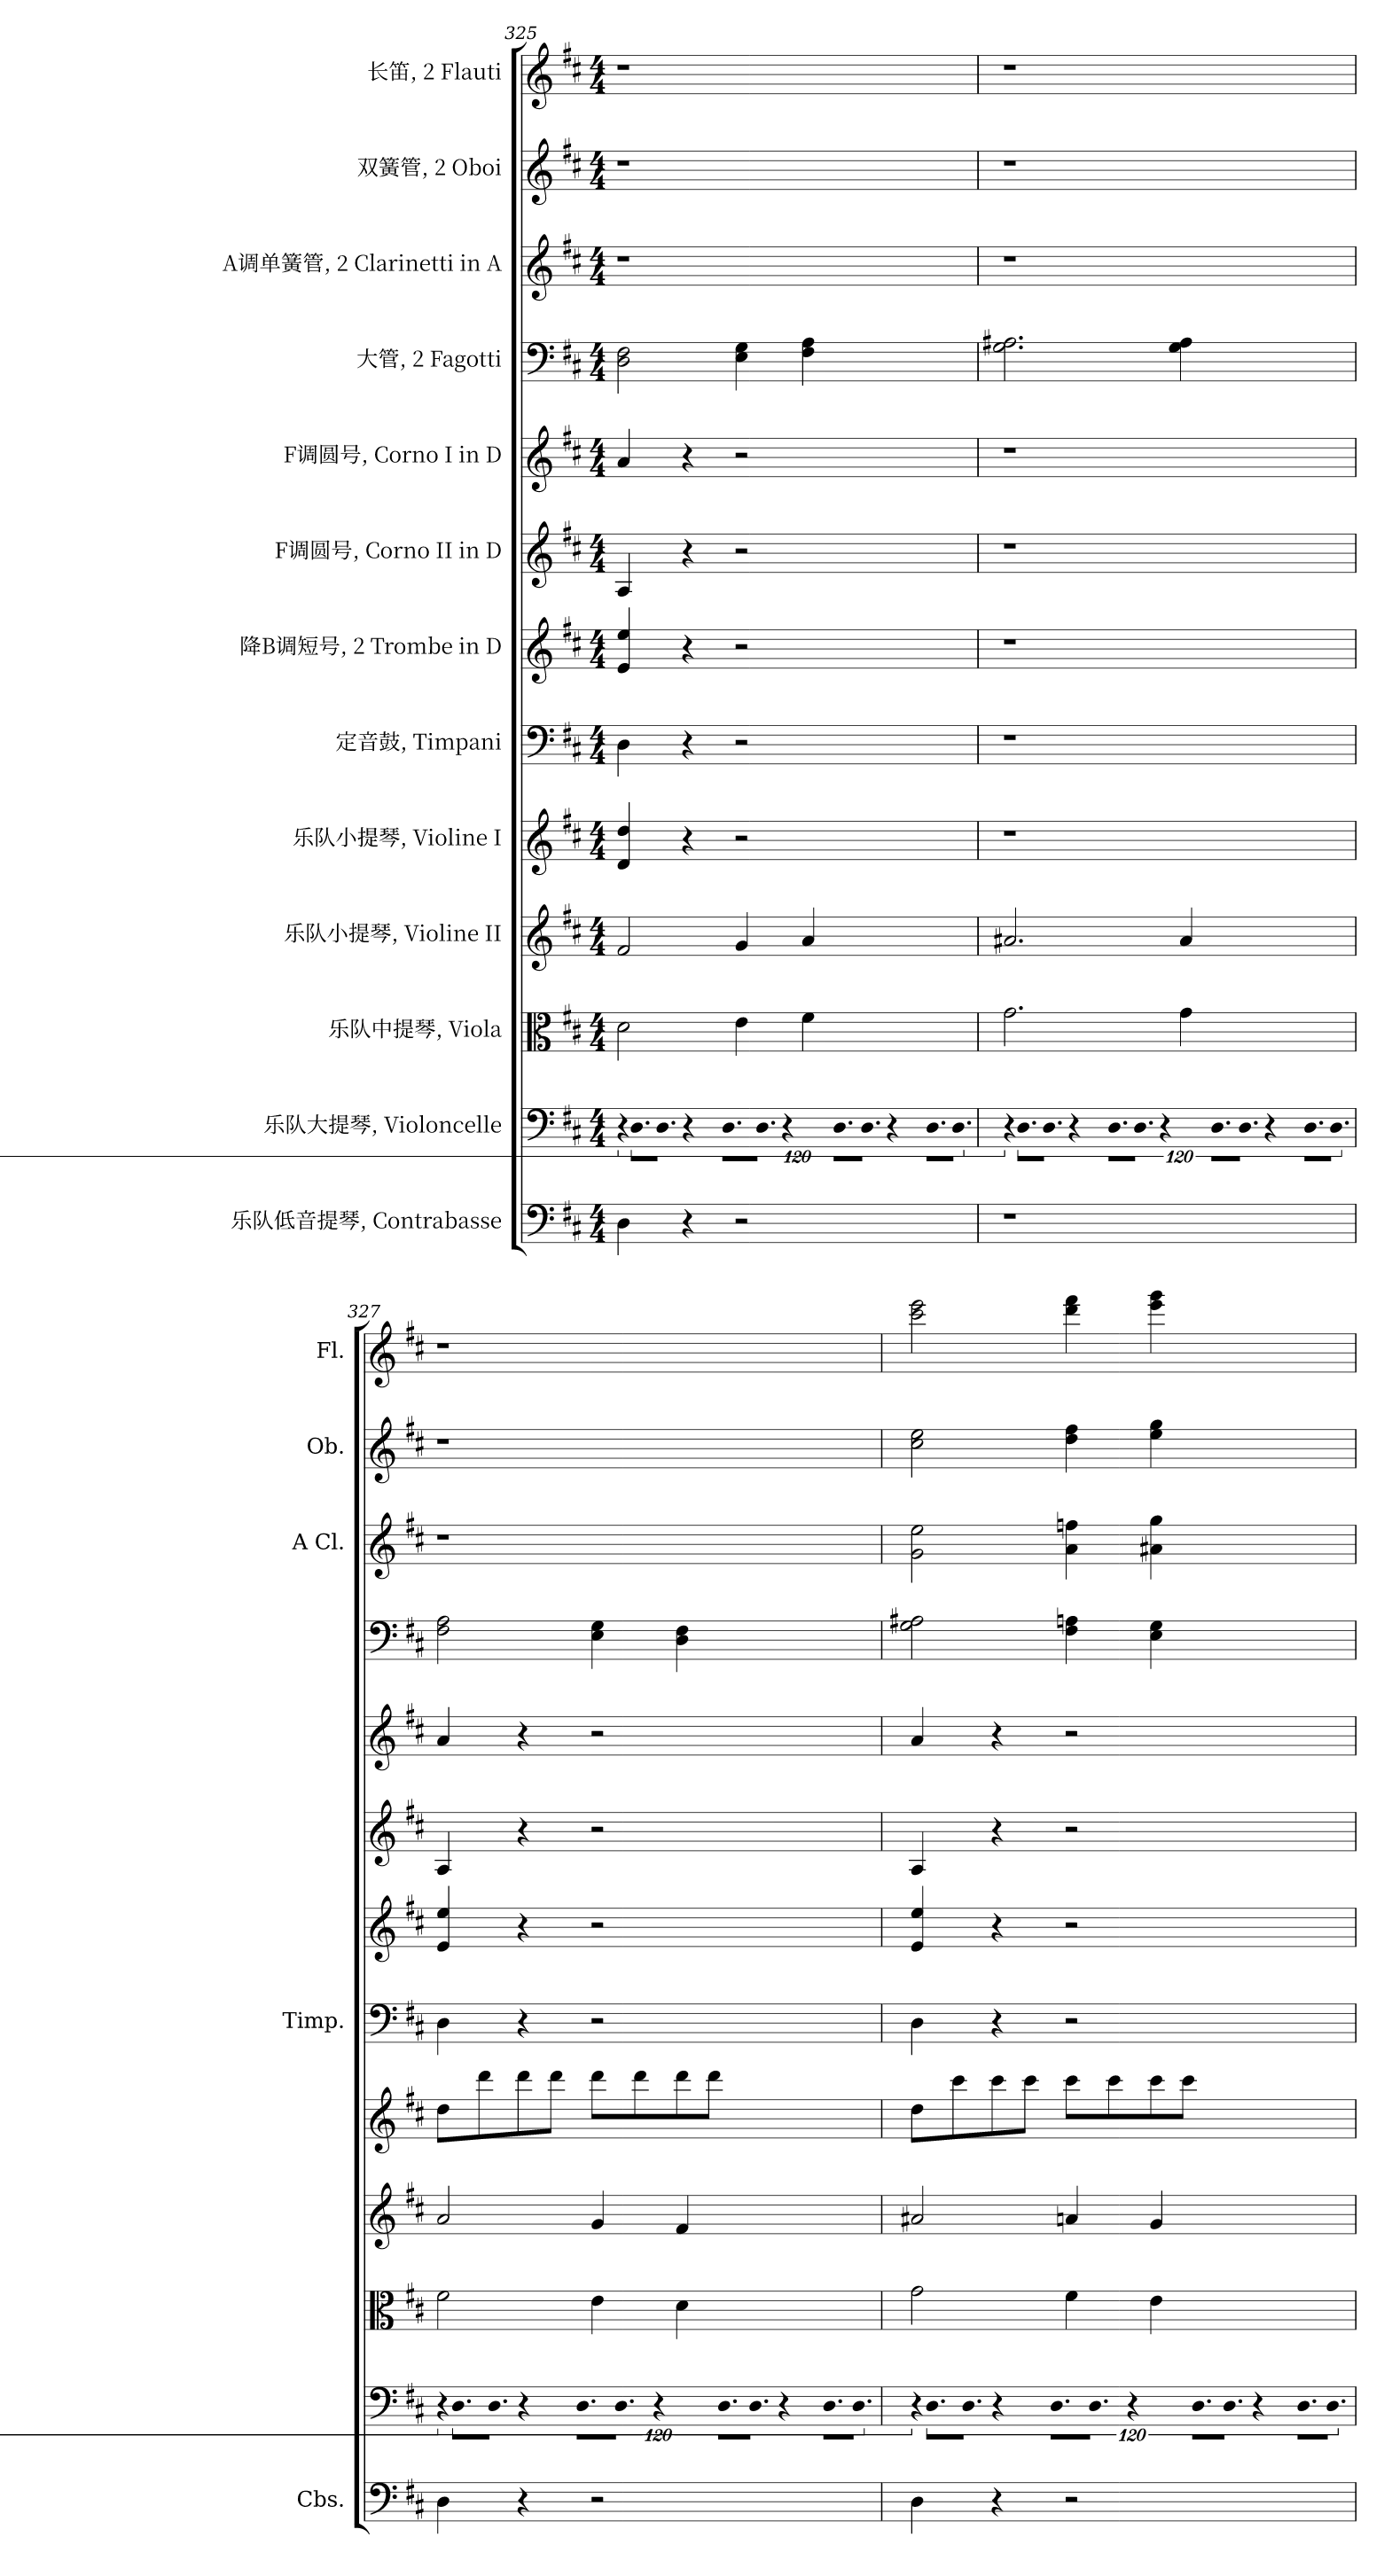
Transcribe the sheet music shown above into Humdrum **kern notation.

**kern	**kern	**kern	**kern	**kern	**kern	**kern	**kern	**kern	**kern	**kern	**kern	**kern
*part13	*part12	*part11	*part10	*part9	*part8	*part7	*part6	*part5	*part4	*part3	*part2	*part1
*staff13	*staff12	*staff11	*staff10	*staff9	*staff8	*staff7	*staff6	*staff5	*staff4	*staff3	*staff2	*staff1
*I"乐队低音提琴, Contrabasse	*I"乐队大提琴, Violoncelle	*I"乐队中提琴, Viola	*I"乐队小提琴, Violine II	*I"乐队小提琴, Violine I	*I"定音鼓, Timpani	*I"降B调短号, 2 Trombe in D	*I"F调圆号, Corno II in D	*I"F调圆号, Corno I in D	*I"大管, 2 Fagotti	*I"A调单簧管, 2 Clarinetti in A	*I"双簧管, 2 Oboi	*I"长笛, 2 Flauti
*I'Cbs.	*	*	*	*	*I'Timp.	*	*	*	*	*I'A Cl.	*I'Ob.	*I'Fl.
!!LO:PB:g=z
*clefF4	*clefF4	*clefC3	*clefG2	*clefG2	*clefF4	*clefG2	*clefG2	*clefG2	*clefF4	*clefG2	*clefG2	*clefG2
*ITrd7c12	*	*	*	*	*	*ITrd1c2	*ITrd4c7	*ITrd4c7	*	*ITrd2c3	*	*
*k[f#c#]	*k[f#c#]	*k[f#c#]	*k[f#c#]	*k[f#c#]	*k[f#c#]	*k[]	*k[f#]	*k[f#]	*k[f#c#]	*k[f#c#g#d#a#]	*k[f#c#]	*k[f#c#]
*M4/4	*M4/4	*M4/4	*M4/4	*M4/4	*M4/4	*M4/4	*M4/4	*M4/4	*M4/4	*M4/4	*M4/4	*M4/4
*MM278	*MM278	*MM278	*MM278	*MM278	*MM278	*MM278	*MM278	*MM278	*MM278	*MM278	*MM278	*MM278
=325	=325	=325	=325	=325	=325	=325	=325	=325	=325	=325	=325	=325
!	!LO:N:vis=32	!	!	!	!	!	!	!	!	!	!	!
4DD\	640%23r	2d\	2f#/	4d/ 4dd/	4D\	4d/ 4dd/	4D/	4d/	2D\ 2F#\	1r	1r	1r
!	!LO:N:vis=16.	!	!	!	!	!	!	!	!	!	!	!
.	960%103D\LL	.	.	.	.	.	.	.	.	.	.	.
!	!LO:N:vis=16.	!	!	!	!	!	!	!	!	!	!	!
.	960%103D\JJ	.	.	.	.	.	.	.	.	.	.	.
4r	.	.	.	4r	4r	4r	4r	4r	.	.	.	.
!	!LO:N:vis=32	!	!	!	!	!	!	!	!	!	!	!
.	640%23r	.	.	.	.	.	.	.	.	.	.	.
!	!LO:N:vis=16.	!	!	!	!	!	!	!	!	!	!	!
.	960%103D\LL	.	.	.	.	.	.	.	.	.	.	.
!	!LO:N:vis=16.	!	!	!	!	!	!	!	!	!	!	!
.	960%103D\JJ	.	.	.	.	.	.	.	.	.	.	.
2r	.	4e\	4g/	2r	2r	2r	2r	2r	4E\ 4G\	.	.	.
!	!LO:N:vis=32	!	!	!	!	!	!	!	!	!	!	!
.	640%23r	.	.	.	.	.	.	.	.	.	.	.
!	!LO:N:vis=16.	!	!	!	!	!	!	!	!	!	!	!
.	960%103D\LL	.	.	.	.	.	.	.	.	.	.	.
!	!LO:N:vis=16.	!	!	!	!	!	!	!	!	!	!	!
.	960%103D\JJ	.	.	.	.	.	.	.	.	.	.	.
.	.	4f#\	4a/	.	.	.	.	.	4F#\ 4A\	.	.	.
!	!LO:N:vis=32	!	!	!	!	!	!	!	!	!	!	!
.	640%23r	.	.	.	.	.	.	.	.	.	.	.
!	!LO:N:vis=16.	!	!	!	!	!	!	!	!	!	!	!
.	960%103D\LL	.	.	.	.	.	.	.	.	.	.	.
!	!LO:N:vis=16.	!	!	!	!	!	!	!	!	!	!	!
.	960%103D\JJ	.	.	.	.	.	.	.	.	.	.	.
480ryy	.	480ryy	480ryy	480ryy	480ryy	480ryy	480ryy	480ryy	480ryy	480ryy	480ryy	480ryy
=326	=326	=326	=326	=326	=326	=326	=326	=326	=326	=326	=326	=326
*	*	*	*	*	*	*	*	*	*	*	*	*MM278
!	!LO:N:vis=32	!	!	!	!	!	!	!	!	!	!	!
1r	640%23r	2.g\	2.a#X/	1r	1r	1r	1r	1r	2.G\ 2.A#X\	1r	1r	1r
!	!LO:N:vis=16.	!	!	!	!	!	!	!	!	!	!	!
.	960%103D\LL	.	.	.	.	.	.	.	.	.	.	.
!	!LO:N:vis=16.	!	!	!	!	!	!	!	!	!	!	!
.	960%103D\JJ	.	.	.	.	.	.	.	.	.	.	.
!	!LO:N:vis=32	!	!	!	!	!	!	!	!	!	!	!
.	640%23r	.	.	.	.	.	.	.	.	.	.	.
!	!LO:N:vis=16.	!	!	!	!	!	!	!	!	!	!	!
.	960%103D\LL	.	.	.	.	.	.	.	.	.	.	.
!	!LO:N:vis=16.	!	!	!	!	!	!	!	!	!	!	!
.	960%103D\JJ	.	.	.	.	.	.	.	.	.	.	.
!	!LO:N:vis=32	!	!	!	!	!	!	!	!	!	!	!
.	640%23r	.	.	.	.	.	.	.	.	.	.	.
!	!LO:N:vis=16.	!	!	!	!	!	!	!	!	!	!	!
.	960%103D\LL	.	.	.	.	.	.	.	.	.	.	.
!	!LO:N:vis=16.	!	!	!	!	!	!	!	!	!	!	!
.	960%103D\JJ	.	.	.	.	.	.	.	.	.	.	.
.	.	4g\	4a#/	.	.	.	.	.	4G\ 4A#\	.	.	.
!	!LO:N:vis=32	!	!	!	!	!	!	!	!	!	!	!
.	640%23r	.	.	.	.	.	.	.	.	.	.	.
!	!LO:N:vis=16.	!	!	!	!	!	!	!	!	!	!	!
.	960%103D\LL	.	.	.	.	.	.	.	.	.	.	.
!	!LO:N:vis=16.	!	!	!	!	!	!	!	!	!	!	!
.	960%103D\JJ	.	.	.	.	.	.	.	.	.	.	.
480ryy	.	480ryy	480ryy	480ryy	480ryy	480ryy	480ryy	480ryy	480ryy	480ryy	480ryy	480ryy
!!LO:PB:g=z
=327	=327	=327	=327	=327	=327	=327	=327	=327	=327	=327	=327	=327
*	*	*	*	*	*	*	*	*	*	*	*	*MM278
!	!LO:N:vis=32	!	!	!	!	!	!	!	!	!	!	!
4DD\	640%23r	2f#\	2a/	8dd\L	4D\	4d/ 4dd/	4D/	4d/	2F#\ 2A\	1r	1r	1r
!	!LO:N:vis=16.	!	!	!	!	!	!	!	!	!	!	!
.	960%103D\LL	.	.	.	.	.	.	.	.	.	.	.
.	.	.	.	8ddd\	.	.	.	.	.	.	.	.
!	!LO:N:vis=16.	!	!	!	!	!	!	!	!	!	!	!
.	960%103D\JJ	.	.	.	.	.	.	.	.	.	.	.
4r	.	.	.	8ddd\	4r	4r	4r	4r	.	.	.	.
!	!LO:N:vis=32	!	!	!	!	!	!	!	!	!	!	!
.	640%23r	.	.	.	.	.	.	.	.	.	.	.
!	!LO:N:vis=16.	!	!	!	!	!	!	!	!	!	!	!
.	960%103D\LL	.	.	.	.	.	.	.	.	.	.	.
.	.	.	.	8ddd\J	.	.	.	.	.	.	.	.
!	!LO:N:vis=16.	!	!	!	!	!	!	!	!	!	!	!
.	960%103D\JJ	.	.	.	.	.	.	.	.	.	.	.
2r	.	4e\	4g/	8ddd\L	2r	2r	2r	2r	4E\ 4G\	.	.	.
!	!LO:N:vis=32	!	!	!	!	!	!	!	!	!	!	!
.	640%23r	.	.	.	.	.	.	.	.	.	.	.
!	!LO:N:vis=16.	!	!	!	!	!	!	!	!	!	!	!
.	960%103D\LL	.	.	.	.	.	.	.	.	.	.	.
.	.	.	.	8ddd\	.	.	.	.	.	.	.	.
!	!LO:N:vis=16.	!	!	!	!	!	!	!	!	!	!	!
.	960%103D\JJ	.	.	.	.	.	.	.	.	.	.	.
.	.	4d\	4f#/	8ddd\	.	.	.	.	4D\ 4F#\	.	.	.
!	!LO:N:vis=32	!	!	!	!	!	!	!	!	!	!	!
.	640%23r	.	.	.	.	.	.	.	.	.	.	.
!	!LO:N:vis=16.	!	!	!	!	!	!	!	!	!	!	!
.	960%103D\LL	.	.	.	.	.	.	.	.	.	.	.
.	.	.	.	8ddd\J	.	.	.	.	.	.	.	.
!	!LO:N:vis=16.	!	!	!	!	!	!	!	!	!	!	!
.	960%103D\JJ	.	.	.	.	.	.	.	.	.	.	.
480ryy	.	480ryy	480ryy	480ryy	480ryy	480ryy	480ryy	480ryy	480ryy	480ryy	480ryy	480ryy
=328	=328	=328	=328	=328	=328	=328	=328	=328	=328	=328	=328	=328
*	*	*	*	*	*	*	*	*	*	*	*	*MM278
!	!LO:N:vis=32	!	!	!	!	!	!	!	!	!	!	!
4DD\	640%23r	2g\	2a#X/	8dd\L	4D\	4d/ 4dd/	4D/	4d/	2G\ 2A#X\	2e\ 2cc#\	2cc#\ 2ee\	2ccc#\ 2eee\
!	!LO:N:vis=16.	!	!	!	!	!	!	!	!	!	!	!
.	960%103D\LL	.	.	.	.	.	.	.	.	.	.	.
.	.	.	.	8ccc#\	.	.	.	.	.	.	.	.
!	!LO:N:vis=16.	!	!	!	!	!	!	!	!	!	!	!
.	960%103D\JJ	.	.	.	.	.	.	.	.	.	.	.
4r	.	.	.	8ccc#\	4r	4r	4r	4r	.	.	.	.
!	!LO:N:vis=32	!	!	!	!	!	!	!	!	!	!	!
.	640%23r	.	.	.	.	.	.	.	.	.	.	.
!	!LO:N:vis=16.	!	!	!	!	!	!	!	!	!	!	!
.	960%103D\LL	.	.	.	.	.	.	.	.	.	.	.
.	.	.	.	8ccc#\J	.	.	.	.	.	.	.	.
!	!LO:N:vis=16.	!	!	!	!	!	!	!	!	!	!	!
.	960%103D\JJ	.	.	.	.	.	.	.	.	.	.	.
*	*	*	*	*	*	*	*	*	*	*	*	*MM301
2r	.	4f#\	4an/	8ccc#\L	2r	2r	2r	2r	4F#\ 4An\	4f#\ 4ddn\	4dd\ 4ff#\	4ddd\ 4fff#\
!	!LO:N:vis=32	!	!	!	!	!	!	!	!	!	!	!
.	640%23r	.	.	.	.	.	.	.	.	.	.	.
!	!LO:N:vis=16.	!	!	!	!	!	!	!	!	!	!	!
.	960%103D\LL	.	.	.	.	.	.	.	.	.	.	.
.	.	.	.	8ccc#\	.	.	.	.	.	.	.	.
!	!LO:N:vis=16.	!	!	!	!	!	!	!	!	!	!	!
.	960%103D\JJ	.	.	.	.	.	.	.	.	.	.	.
.	.	4e\	4g/	8ccc#\	.	.	.	.	4E\ 4G\	4f##X\ 4ee\	4ee\ 4gg\	4eee\ 4ggg\
!	!LO:N:vis=32	!	!	!	!	!	!	!	!	!	!	!
.	640%23r	.	.	.	.	.	.	.	.	.	.	.
!	!LO:N:vis=16.	!	!	!	!	!	!	!	!	!	!	!
.	960%103D\LL	.	.	.	.	.	.	.	.	.	.	.
.	.	.	.	8ccc#\J	.	.	.	.	.	.	.	.
!	!LO:N:vis=16.	!	!	!	!	!	!	!	!	!	!	!
.	960%103D\JJ	.	.	.	.	.	.	.	.	.	.	.
480ryy	.	480ryy	480ryy	480ryy	480ryy	480ryy	480ryy	480ryy	480ryy	480ryy	480ryy	480ryy
=	=	=	=	=	=	=	=	=	=	=	=	=
*-	*-	*-	*-	*-	*-	*-	*-	*-	*-	*-	*-	*-
